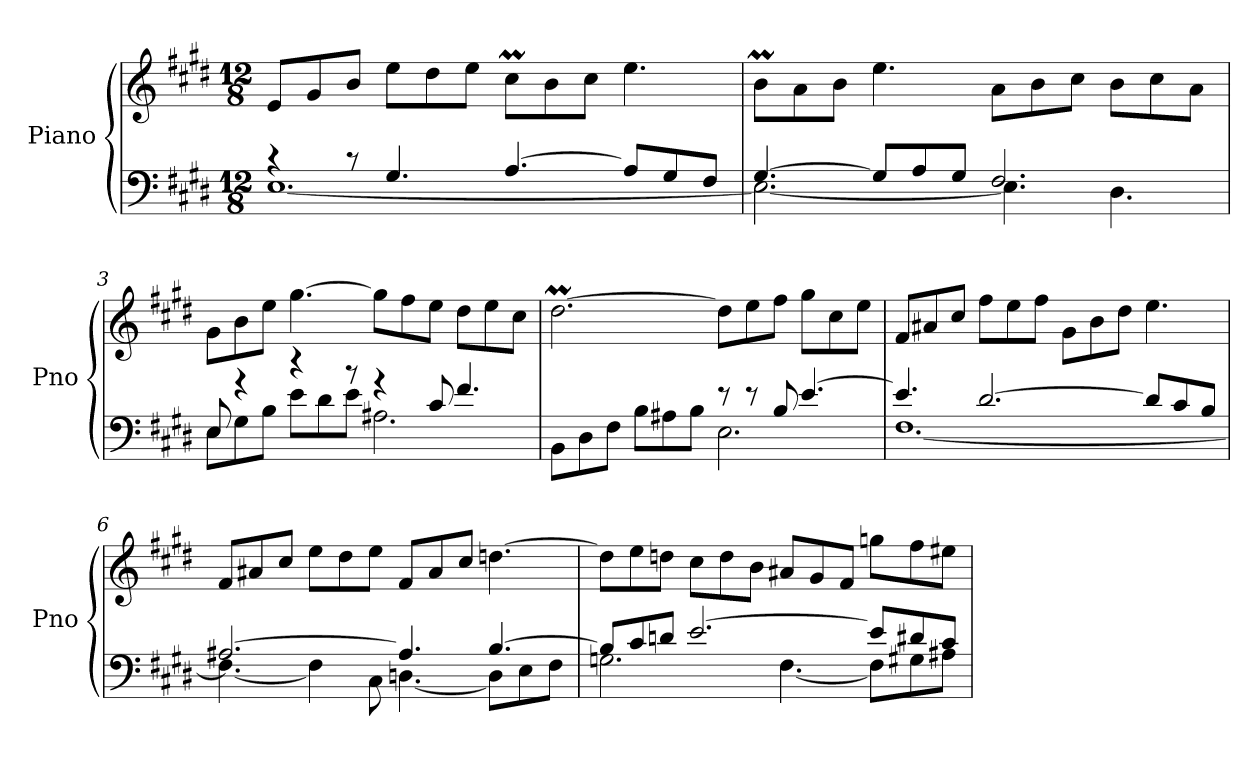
**kern	**kern
*part1	*part1
*staff2	*staff1
*I"Piano	*
*I'Pno	*
*clefF4	*clefG2
*k[f#c#g#d#]	*k[f#c#g#d#]
*M12/8	*M12/8
=1	=1
*^	*
4r	[1.E	8e/L
.	.	8g#/
8r	.	8b/J
4.G#/	.	8ee\L
.	.	8dd#\
.	.	8ee\J
[4.A/	.	8cc#M\L
.	.	8b\
.	.	8cc#\J
8A/L]	.	4.ee\
8G#/	.	.
8F#/J	.	.
=2	=2	=2
[4.G#/	2.E\_	8bM\L
.	.	8a\
.	.	8b\J
8G#/L]	.	4.ee\
8A/	.	.
8G#/J	.	.
2.F#/	4.E\]	8a\L
.	.	8b\
.	.	8cc#\J
.	4.D#\	8b\L
.	.	8cc#\
.	.	8a\J
=3	=3	=3
8E/	8E\L	8g#\L
4r	8G#\	8b\
.	8B\J	8ee\J
4r	8e\L	[4.gg#\
.	8d#\	.
8r	8e\J	.
4r	2.A#X\	8gg#\L]
.	.	8ff#\
8c#/	.	8ee\J
4.f#/	.	8dd#\L
.	.	8ee\
.	.	8cc#\J
=4	=4	=4
2.ryy	8BB\L	[2.dd#m\
.	8D#\	.
.	8F#\J	.
.	8B\L	.
.	8A#X\	.
.	8B\J	.
8r	2.E\	8dd#\L]
8r	.	8ee\
8B/	.	8ff#\J
[4.e/	.	8gg#\L
.	.	8cc#\
.	.	8ee\J
=5	=5	=5
4.e/]	[1.F#	8f#/L
.	.	8a#X/
.	.	8cc#/J
[2.d#/	.	8ff#\L
.	.	8ee\
.	.	8ff#\J
.	.	8g#\L
.	.	8b\
.	.	8dd#\J
8d#/L]	.	4.ee\
8c#/	.	.
8B/J	.	.
=6	=6	=6
[2.A#X/	4.F#\_	8f#/L
.	.	8a#X/
.	.	8cc#/J
.	4F#\]	8ee\L
.	.	8dd#\
.	8C#\	8ee\J
4.A#/]	[4.Dn\	8f#/L
.	.	8a#/
.	.	8cc#/J
[4.B/	8D\L]	[4.ddn\
.	8E\	.
.	8F#\J	.
=7	=7	=7
8B/L]	2.Gn\	8dd\L]
8c#/	.	8ee\
8dn/J	.	8ddn\J
[2.e/	.	8cc#\L
.	.	8dd\
.	.	8b\J
.	[4.F#\	8a#X/L
.	.	8g#/
.	.	8f#/J
8e/L]	8F#\L]	8ggn\L
8d#X/	8G#X\	8ff#\
8c#/J	8A#X\J	8ee#X\J
*v	*v	*
=	=
*-	*-
